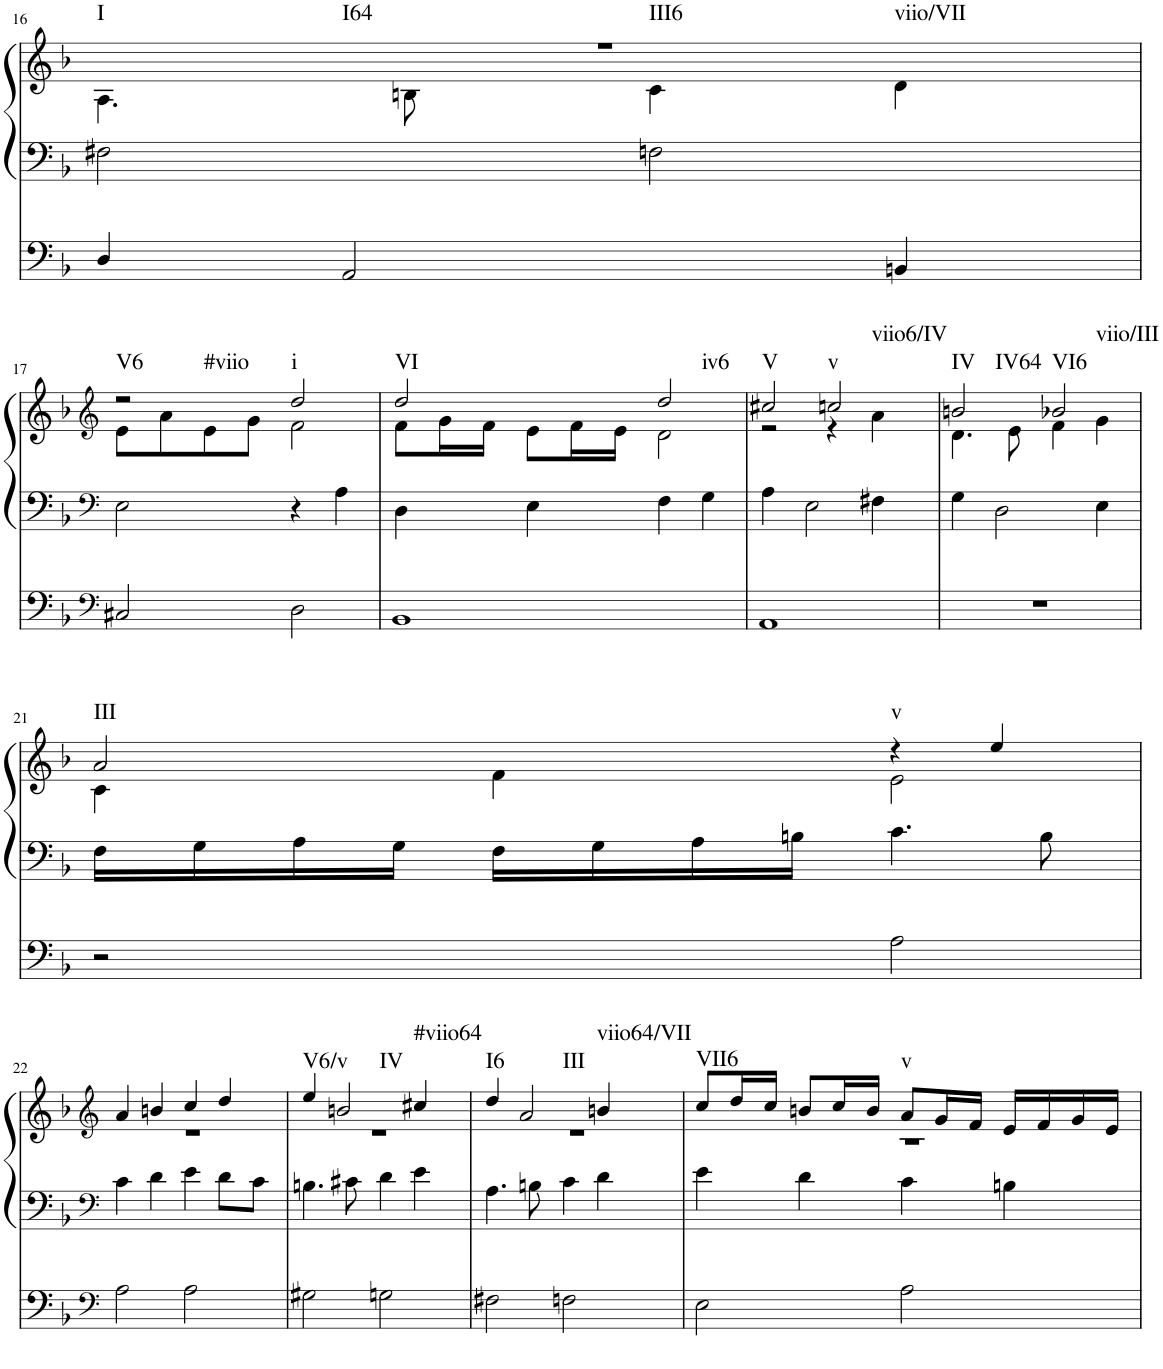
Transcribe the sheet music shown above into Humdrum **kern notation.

**kern	**kern	**kern	**harte
*part2	*part1	*part1	*part1
*staff3	*staff2	*staff1	*
*I"Pedal	*I"linke Hand	*	*
!!LO:PB:g=z
*clefF4	*clefF4	*clefG2	*
*k[b-]	*k[b-]	*k[b-]	*
*M4/4	*M4/4	*M4/4	*
=16	=16	=16	=16
*	*	*^	*
!	!	!	!	!LO:H:n=1:kt=I
!	!	!	!	!LO:H:n=2:kt=I64
!	!	!	!	!LO:H:n=3:kt=III6
!	!	!	!	!LO:H:n=4:kt=viio/VII
4D/	2F#X\	1r	4.A\	N N N N
2AA/	.	.	.	.
.	.	.	8Bn\	.
.	2Fn\	.	4c\	.
4BBn/	.	.	4d\	.
!!LO:LB:g=z	!!
=17	=17	=17	=17	=17
*clefF4	*clefF4	*clefG2	*	*
!	!	!	!	!LO:H:n=1:kt=V6
!	!	!	!	!LO:H:n=2:kt=#viio
2C#X/	2E\	2r	8e\L	N N
.	.	.	8a\	.
.	.	.	8e\	.
.	.	.	8g\J	.
!	!	!	!	!LO:H:kt=i
2D\	4r	2dd/	2f\	N
.	4A\	.	.	.
=18	=18	=18	=18	=18
!	!	!	!	!LO:H:kt=VI
1BB-	4D\	2dd/	8f\L	N
.	.	.	16g\L	.
.	.	.	16f\JJ	.
.	4E\	.	8e\L	.
.	.	.	16f\L	.
.	.	.	16e\JJ	.
!	!	!	!	!LO:H:kt=iv6
.	4F\	2dd/	2d\	N
.	4G\	.	.	.
=19	=19	=19	=19	=19
!	!	!	!	!LO:H:kt=V
1AA	4A\	2cc#X/	2r	N
.	2E\	.	.	.
!	!	!	!	!LO:H:n=1:kt=v
!	!	!	!	!LO:H:n=2:kt=viio6/IV
.	.	2ccn/	4r	N N
.	4F#X\	.	4a\	.
=20	=20	=20	=20	=20
!	!	!	!	!LO:H:n=1:kt=IV
!	!	!	!	!LO:H:n=2:kt=IV64
1r	4G\	2bn/	4.d\	N N
.	2D\	.	.	.
.	.	.	8e\	.
!	!	!	!	!LO:H:n=1:kt=VI6
!	!	!	!	!LO:H:n=2:kt=viio/III
.	.	2b-X/	4f\	N N
.	4E\	.	4g\	.
!!LO:LB:g=z	!!
=21	=21	=21	=21	=21
!	!	!	!	!LO:H:kt=III
2r	16F\LL	2a/	4c\	N
.	16G\	.	.	.
.	16A\	.	.	.
.	16G\JJ	.	.	.
.	16F\LL	.	4f\	.
.	16G\	.	.	.
.	16A\	.	.	.
.	16Bn\JJ	.	.	.
!	!	!	!	!LO:H:kt=v
2A\	4.c\	4r	2e\	N
.	.	4ee/	.	.
.	8B\	.	.	.
!!LO:LB:g=z	!!
=22	=22	=22	=22	=22
*clefF4	*clefF4	*clefG2	*	*
2A\	4c\	4a/	1r	.
.	4d\	4bn/	.	.
2A\	4e\	4cc/	.	.
.	8d\L	4dd/	.	.
.	8c\J	.	.	.
=23	=23	=23	=23	=23
!	!	!	!	!LO:H:kt=V6/v
2G#X\	4.Bn\	4ee/	1r	N
!	!	!	!	!LO:H:kt=IV
.	.	2bn/	.	N
.	8c#X\	.	.	.
2Gn\	4d\	.	.	.
!	!	!	!	!LO:H:kt=#viio64
.	4e\	4cc#X/	.	N
=24	=24	=24	=24	=24
!	!	!	!	!LO:H:kt=I6
2F#X\	4.A\	4dd/	1r	N
!	!	!	!	!LO:H:kt=III
.	.	2a/	.	N
.	8Bn\	.	.	.
2Fn\	4c\	.	.	.
!	!	!	!	!LO:H:kt=viio64/VII
.	4d\	4bn/	.	N
=25	=25	=25	=25	=25
!	!	!	!	!LO:H:kt=VII6
2E\	4e\	8cc/L	1r	N
.	.	16dd/L	.	.
.	.	16cc/JJ	.	.
.	4d\	8bn/L	.	.
.	.	16cc/L	.	.
.	.	16b/JJ	.	.
!	!	!	!	!LO:H:kt=v
2A\	4c\	8a/L	.	N
.	.	16g/L	.	.
.	.	16f/JJ	.	.
.	4Bn\	16e/LL	.	.
.	.	16f/	.	.
.	.	16g/	.	.
.	.	16e/JJ	.	.
*	*	*v	*v	*
=	=	=	=
*-	*-	*-	*-
